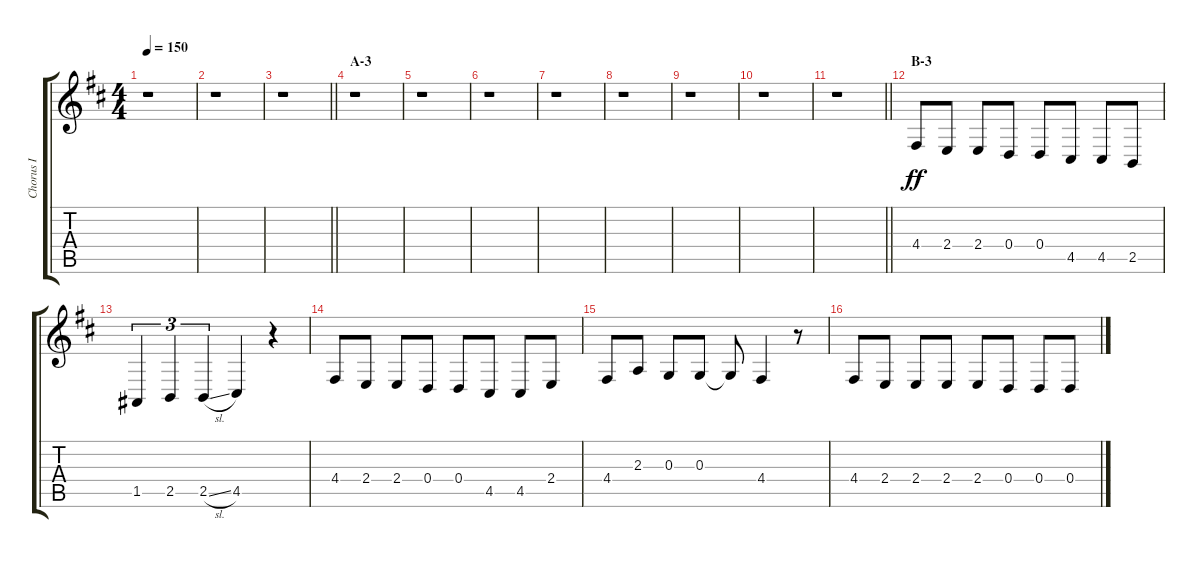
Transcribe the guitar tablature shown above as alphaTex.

\track ("Chorus I" "Chorus I") {instrument voiceoohs}
\staff {score tabs}
\tuning (E4 B3 G3 D3 A2 E2) {hide}
\ts (4 4)
\tempo 150
\clef g2
\ks d
r.1{dy ff} |
r.1 |
\barLineRight lightlight
r.1 |
\section ("" "A-3")
r.1 |
r.1 |
r.1 |
r.1 |
r.1 |
r.1 |
r.1 |
\barLineRight lightlight
r.1 |
\section ("" "B-3")
4.4.8 2.4.8 2.4.8 0.4.8 0.4.8 4.5.8 4.5.8 2.5.8 |
1.5.4{tu (3 2)} 2.5.4{tu (3 2)} 2.5{sl}.4{tu (3 2)} 4.5.4 r.4 |
4.4.8 2.4.8 2.4.8 0.4.8 0.4.8 4.5.8 4.5.8 2.4.8 |
4.4.8 2.3.8 0.3.8 0.3.8 0.3{t}.8 4.4.4 r.8 |
4.4.8 2.4.8 2.4.8 2.4.8 2.4.8 0.4.8 0.4.8 0.4.8
